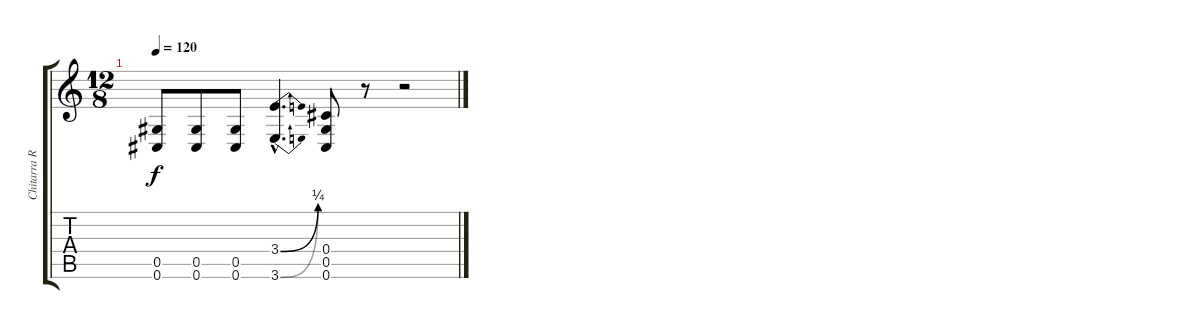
\track ("Chitarra Ritmica" "Chitarra R") {instrument distortionguitar}
\staff {score tabs}
\tuning (Eb4 Bb3 Gb3 Db3 Ab2 Db2) {hide}
\ts (12 8)
\tempo 120
\clef g2
\ks c
(0.5 0.6).8{dy f} (0.5 0.6).8 (0.5 0.6).8 (3.4{be (bend 0 0 60 1) hac} 3.6{be (bend 0 0 60 1) hac}).4{d} (0.4 0.5 0.6).8 r.8 r.2
